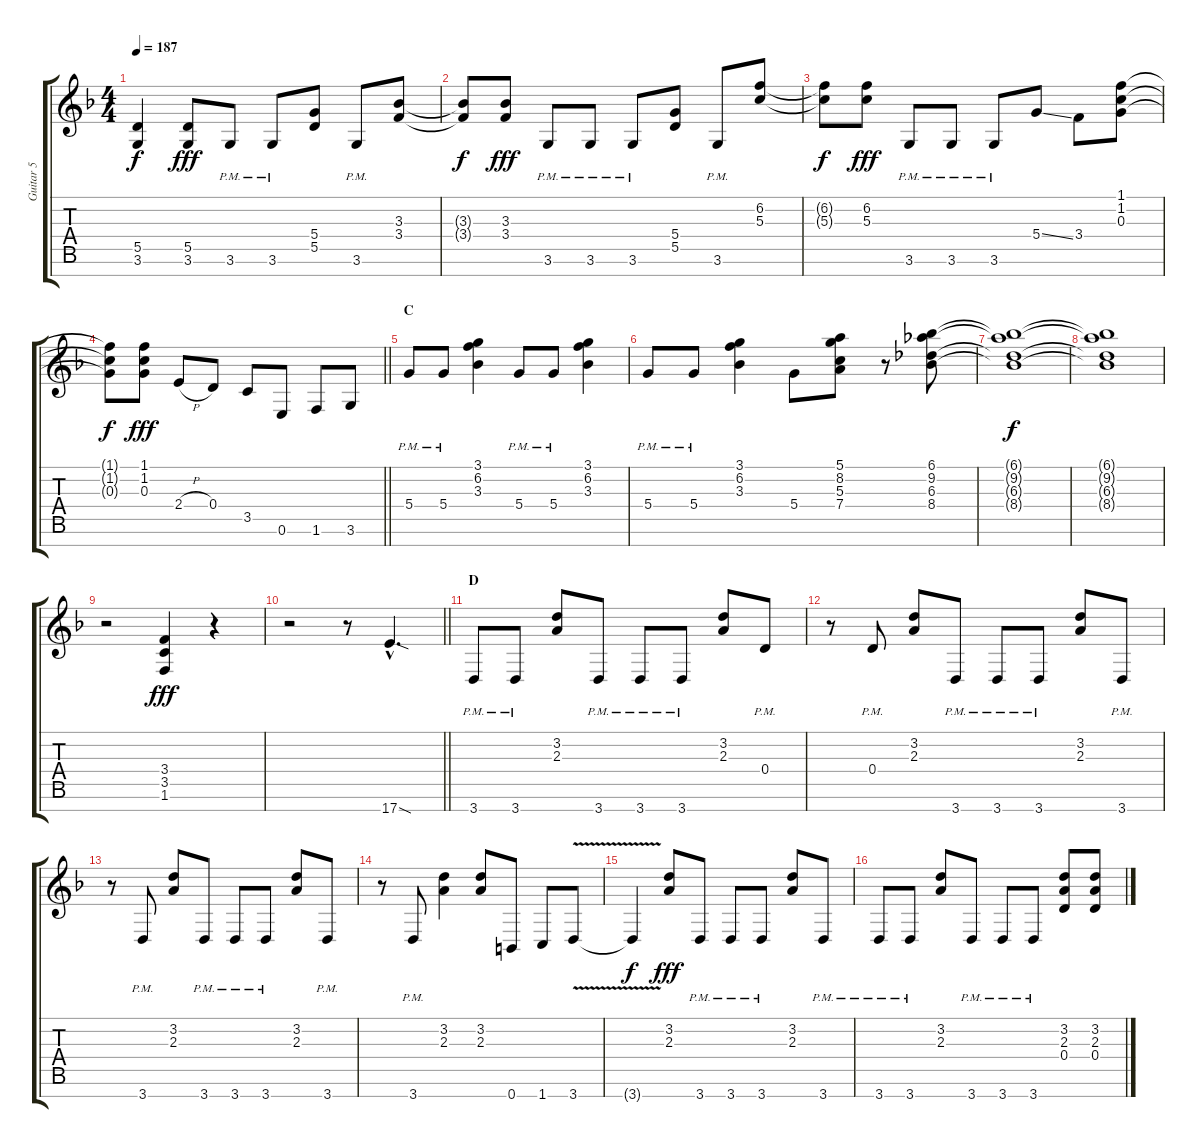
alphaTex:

\track ("Guitar 5" "Guitar 5") {instrument distortionguitar}
\staff {score tabs}
\tuning (E4 B3 G3 D3 A2 E2 B1) {hide}
\ts (4 4)
\tempo 187
\clef g2
\ks f
(5.5{t} 3.6{t}).4{dy f} (5.5 3.6).8{dy fff} 3.6{pm}.8 3.6{pm}.8 (5.4 5.5).8 3.6{pm}.8 (3.3 3.4).8 |
(3.3{t} 3.4{t}).8{dy f} (3.3 3.4).8{dy fff} 3.6{pm}.8 3.6{pm}.8 3.6{pm}.8 (5.4 5.5).8 3.6{pm}.8 (6.2 5.3).8 |
(6.2{t} 5.3{t}).8{dy f} (6.2 5.3).8{dy fff} 3.6{pm}.8 3.6{pm}.8 3.6{pm}.8 5.4{ss}.8 3.4.8 (1.1 1.2 0.3).8 |
\barLineRight lightlight
(1.1{t} 1.2{t} 0.3{t}).8{dy f} (1.1 1.2 0.3).8{dy fff} 2.4{h}.8 0.4.8 3.5.8 0.6.8 1.6.8 3.6.8 |
\section ("" "C")
5.4{pm}.8 5.4{pm}.8 (3.1 6.2 3.3).4 5.4{pm}.8 5.4{pm}.8 (3.1 6.2 3.3).4 |
5.4{pm}.8 5.4{pm}.8 (3.1 6.2 3.3).4 5.4.8 (5.1 8.2 5.3 7.4).8 r.8 (6.1 9.2 6.3 8.4).8 |
(6.1{t} 9.2{t} 6.3{t} 8.4{t}).1{dy f} |
(6.1{t} 9.2{t} 6.3{t} 8.4{t}).1 |
r.2 (3.4 3.5 1.6).4{dy fff} r.4 |
\barLineRight lightlight
r.2 r.8 17.7{sod hac}.4{d} |
\section ("" "D")
3.7{pm}.8 3.7{pm}.8 (3.2 2.3).8 3.7{pm}.8 3.7{pm}.8 3.7{pm}.8 (3.2 2.3).8 0.4{pm}.8 |
r.8 0.4{pm}.8 (3.2 2.3).8 3.7{pm}.8 3.7{pm}.8 3.7{pm}.8 (3.2 2.3).8 3.7{pm}.8 |
r.8 3.7{pm}.8 (3.2 2.3).8 3.7{pm}.8 3.7{pm}.8 3.7{pm}.8 (3.2 2.3).8 3.7{pm}.8 |
r.8 3.7{pm}.8 (3.2 2.3).4 (3.2 2.3).8 0.7.8 1.7.8 3.7{v}.8 |
3.7{t}.4{dy f} (3.2 2.3).8{dy fff} 3.7{pm}.8 3.7{pm}.8 3.7{pm}.8 (3.2 2.3).8 3.7{pm}.8 |
3.7{pm}.8 3.7{pm}.8 (3.2 2.3).8 3.7{pm}.8 3.7{pm}.8 3.7{pm}.8 (3.2 2.3 0.4).8 (3.2 2.3 0.4).8
